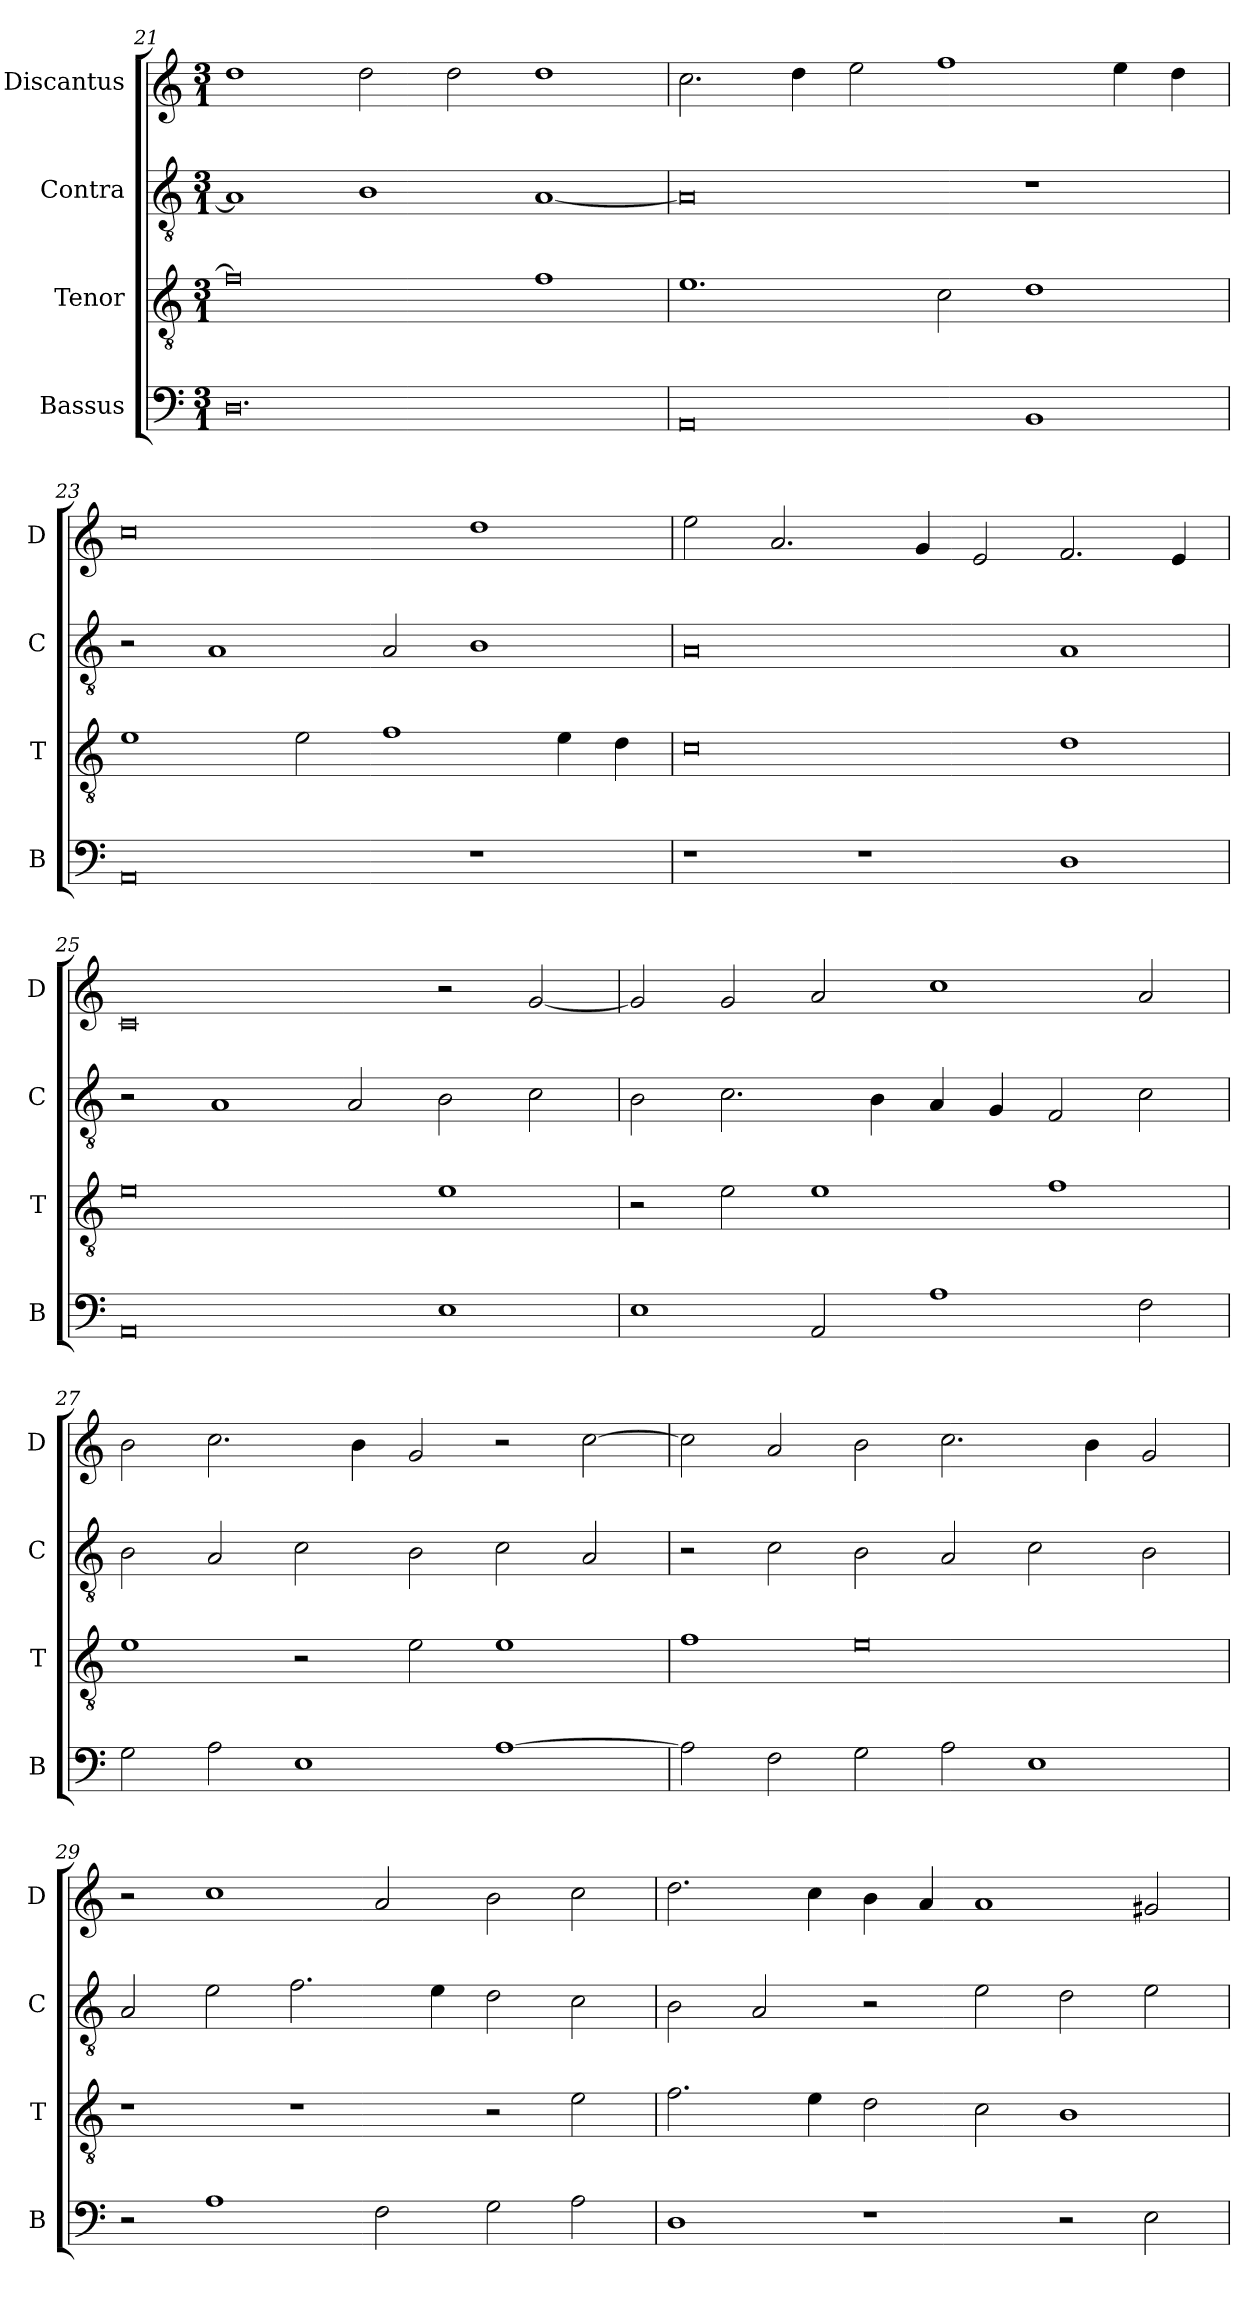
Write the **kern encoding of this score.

**kern	**kern	**kern	**kern
*part4	*part3	*part2	*part1
*staff4	*staff3	*staff2	*staff1
*I"Bassus	*I"Tenor	*I"Contra	*I"Discantus
*I'B	*I'T	*I'C	*I'D
*clefF4	*clefGv2	*clefGv2	*clefG2
*k[]	*k[]	*k[]	*k[]
*M3/1	*M3/1	*M3/1	*M3/1
=21	=21	=21	=21
0.D	0f]	1A]	1dd
.	.	1B	2dd\
.	.	.	2dd\
.	1f	[1A	1dd
=22	=22	=22	=22
0AA	1.e	0A]	2.cc\
.	.	.	4dd\
.	.	.	2ee\
.	2c\	.	1ff
1BB	1d	1r	.
.	.	.	4ee\
.	.	.	4dd\
=23	=23	=23	=23
0AA	1e	2r	0cc
.	.	1A	.
.	2e\	.	.
.	1f	2A/	.
1r	.	1B	1dd
.	4e\	.	.
.	4d\	.	.
=24	=24	=24	=24
1r	0c	0A	2ee\
.	.	.	2.a/
1r	.	.	.
.	.	.	4g/
.	.	.	2e/
1D	1d	1A	2.f/
.	.	.	4e/
=25	=25	=25	=25
0AA	0e	2r	0c
.	.	1A	.
.	.	2A/	.
1E	1e	2B\	2r
.	.	2c\	[2g/
=26	=26	=26	=26
1E	2r	2B\	2g/]
.	2e\	2.c\	2g/
2AA/	1e	.	2a/
.	.	4B\	.
1A	.	4A/	1cc
.	.	4G/	.
.	1f	2F/	.
2F\	.	2c\	2a/
=27	=27	=27	=27
2G\	1e	2B\	2b\
2A\	.	2A/	2.cc\
1E	2r	2c\	.
.	.	.	4b\
.	2e\	2B\	2g/
[1A	1e	2c\	2r
.	.	2A/	[2cc\
=28	=28	=28	=28
2A\]	1f	2r	2cc\]
2F\	.	2c\	2a/
2G\	0e	2B\	2b\
2A\	.	2A/	2.cc\
1E	.	2c\	.
.	.	.	4b\
.	.	2B\	2g/
=29	=29	=29	=29
2r	1r	2A/	2r
1A	.	2e\	1cc
.	1r	2.f\	.
2F\	.	.	2a/
.	.	4e\	.
2G\	2r	2d\	2b\
2A\	2e\	2c\	2cc\
=30	=30	=30	=30
1D	2.f\	2B\	2.dd\
.	.	2A/	.
.	4e\	.	4cc\
1r	2d\	2r	4b\
.	.	.	4a/
.	2c\	2e\	1a
2r	1B	2d\	.
2E\	.	2e\	2g#X/
=	=	=	=
*-	*-	*-	*-
